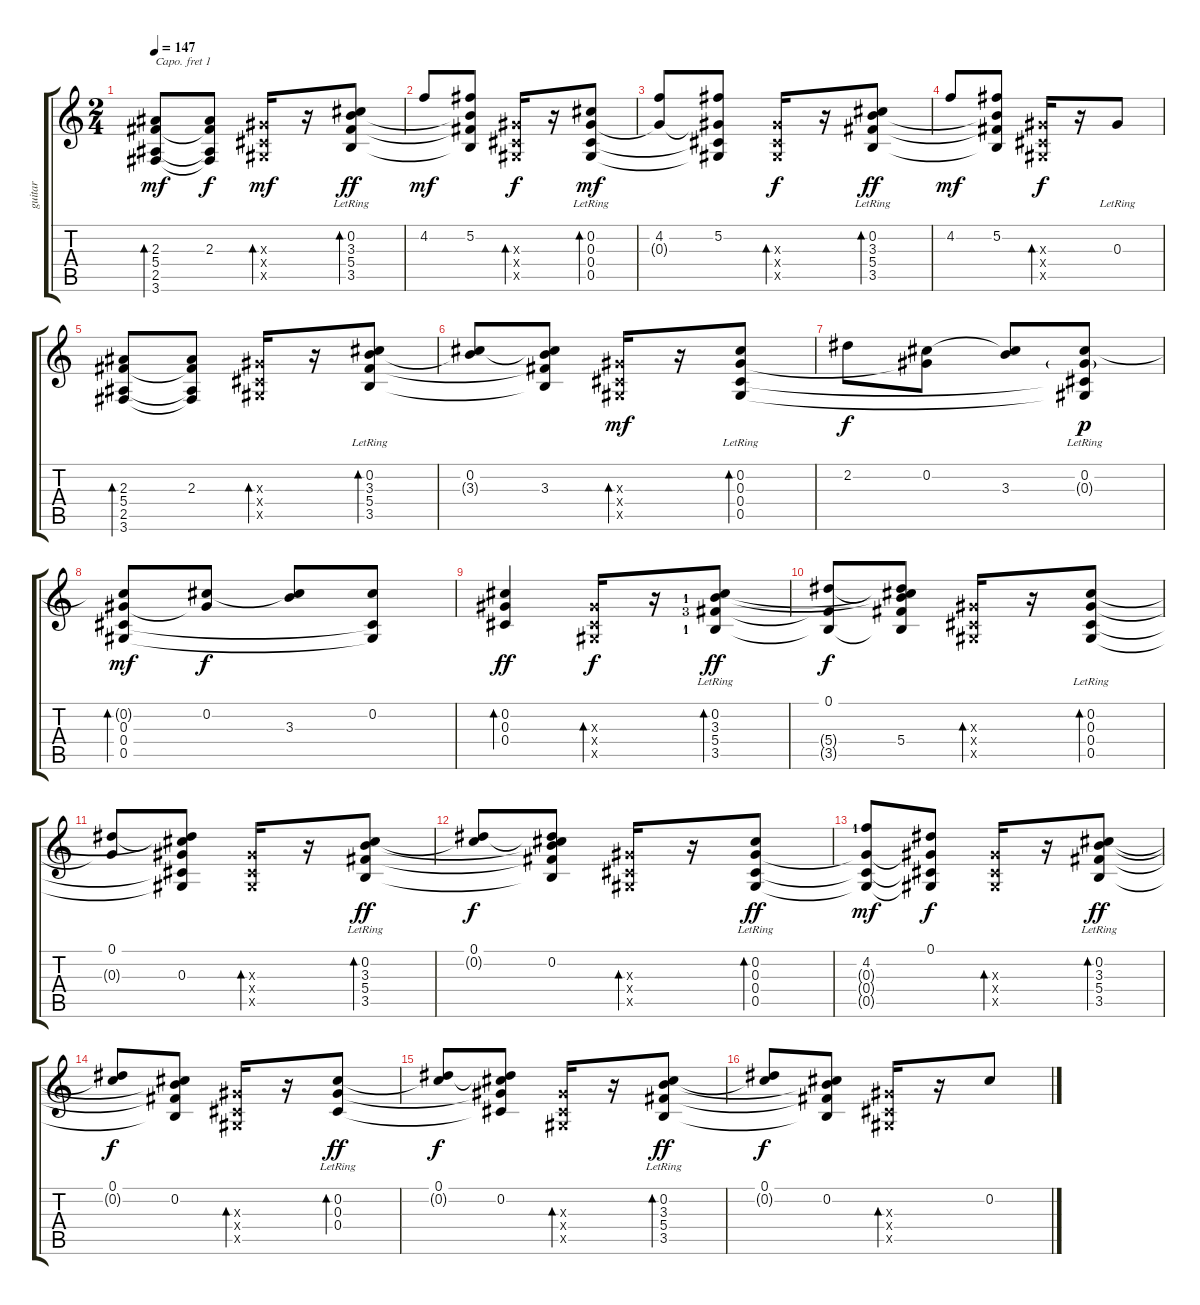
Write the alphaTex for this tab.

\track ("guitar" "guitar") {instrument acousticguitarsteel}
\staff {score tabs}
\capo 1
\tuning (D4 C4 G3 C3 G2 D2) {hide}
\ts (2 4)
\tempo 147
\clef g2
\ks c
(2.3 5.4 2.5 3.6).8{bd 30 dy mf} (2.3 5.4{t} 2.5{t} 3.6{t}).8{dy f} (0.3{x} 0.4{x} 0.5{x}).16{bd 30 dy mf} r.16 (0.2 3.3{lr} 5.4{lr} 3.5).8{bd 30 dy ff} |
4.2.8{dy mf} (5.2 3.3{t} 5.4{t} 3.5{t}).8 (0.3{x} 0.4{x} 0.5{x}).16{bd 30 dy f} r.16 (0.2 0.3{lr} 0.4{lr} 0.5{lr}).8{bd 30 dy mf} |
(4.2 0.3{t}).8 (5.2 0.3{t} 0.4{t} 0.5{t}).8 (0.3{x} 0.4{x} 0.5{x}).16{bd 30 dy f} r.16 (0.2 3.3{lr} 5.4{lr} 3.5).8{bd 30 dy ff} |
4.2.8{dy mf} (5.2 3.3{t} 5.4{t} 3.5{t}).8 (0.3{x} 0.4{x} 0.5{x}).16{bd 30 dy f} r.16 0.3{lr}.8 |
(2.3 5.4 2.5 3.6).8{bd 30} (2.3 5.4{t} 2.5{t} 3.6{t}).8 (0.3{x} 0.4{x} 0.5{x}).16{bd 30} r.16 (0.2 3.3{lr} 5.4{lr} 3.5).8{bd 30} |
(0.2 3.3{t}).8 (0.2{t} 3.3 5.4{t} 3.5{t}).8 (0.3{x} 0.4{x} 0.5{x}).16{bd 30 dy mf} r.16 (0.2 0.3{lr} 0.4{lr} 0.5{lr}).8{bd 30} |
2.2.8{dy f} (0.2 0.3{t}).8 (0.2{t} 3.3).8 (0.2 0.3{g lr} 0.4{t} 0.5{t}).8{dy p} |
(0.2{t} 0.3 0.4 0.5).8{bd 30 dy mf} (0.2 0.3{t}).8{dy f} (0.2{t} 3.3).8 (0.2 0.4{t} 0.5{t}).8 |
(0.2 0.3 0.4).4{bd 30 dy ff} (0.3{x} 0.4{x} 0.5{x}).16{bd 30 dy f} r.16 (0.2 3.3{lr lf 2} 5.4{lr lf 4} 3.5{lf 2}).8{bd 30 dy ff} |
(0.1 5.4{t} 3.5{t}).8{dy f} (0.1{t} 0.2{t} 3.3{t} 5.4 3.5{t}).8 (0.3{x} 0.4{x} 0.5{x}).16{bd 30} r.16 (0.2 0.3{lr} 0.4{lr} 0.5).8{bd 30} |
(0.1 0.3{t}).8 (0.1{t} 0.2{t} 0.3 0.4{t} 0.5{t}).8 (0.3{x} 0.4{x} 0.5{x}).16{bd 30} r.16 (0.2 3.3{lr} 5.4{lr} 3.5).8{bd 30 dy ff} |
(0.1 0.2{t}).8{dy f} (0.1{t} 0.2 3.3{t} 5.4{t} 3.5{t}).8 (0.3{x} 0.4{x} 0.5{x}).16{bd 30} r.16 (0.2 0.3{lr} 0.4{lr} 0.5).8{bd 30 dy ff} |
(4.2{lf 2} 0.3{t} 0.4{t} 0.5{t}).8{dy mf} (0.1 0.3{t} 0.4{t} 0.5{t}).8{dy f} (0.3{x} 0.4{x} 0.5{x}).16{bd 30} r.16 (0.2 3.3{lr} 5.4{lr} 3.5).8{bd 30 dy ff} |
(0.1 0.2{t}).8{dy f} (0.2 3.3{t} 5.4{t} 3.5{t}).8 (0.3{x} 0.4{x} 0.5{x}).16{bd 30} r.16 (0.2 0.3{lr} 0.4{lr}).8{bd 30 dy ff} |
(0.1 0.2{t}).8{dy f} (0.1{t} 0.2 0.3{t} 0.4{t}).8 (0.3{x} 0.4{x} 0.5{x}).16{bd 30} r.16 (0.2 3.3{lr} 5.4{lr} 3.5).8{bd 30 dy ff} |
(0.1 0.2{t}).8{dy f} (0.2 3.3{t} 5.4{t} 3.5{t}).8 (0.3{x} 0.4{x} 0.5{x}).16{bd 30} r.16 0.2.8
